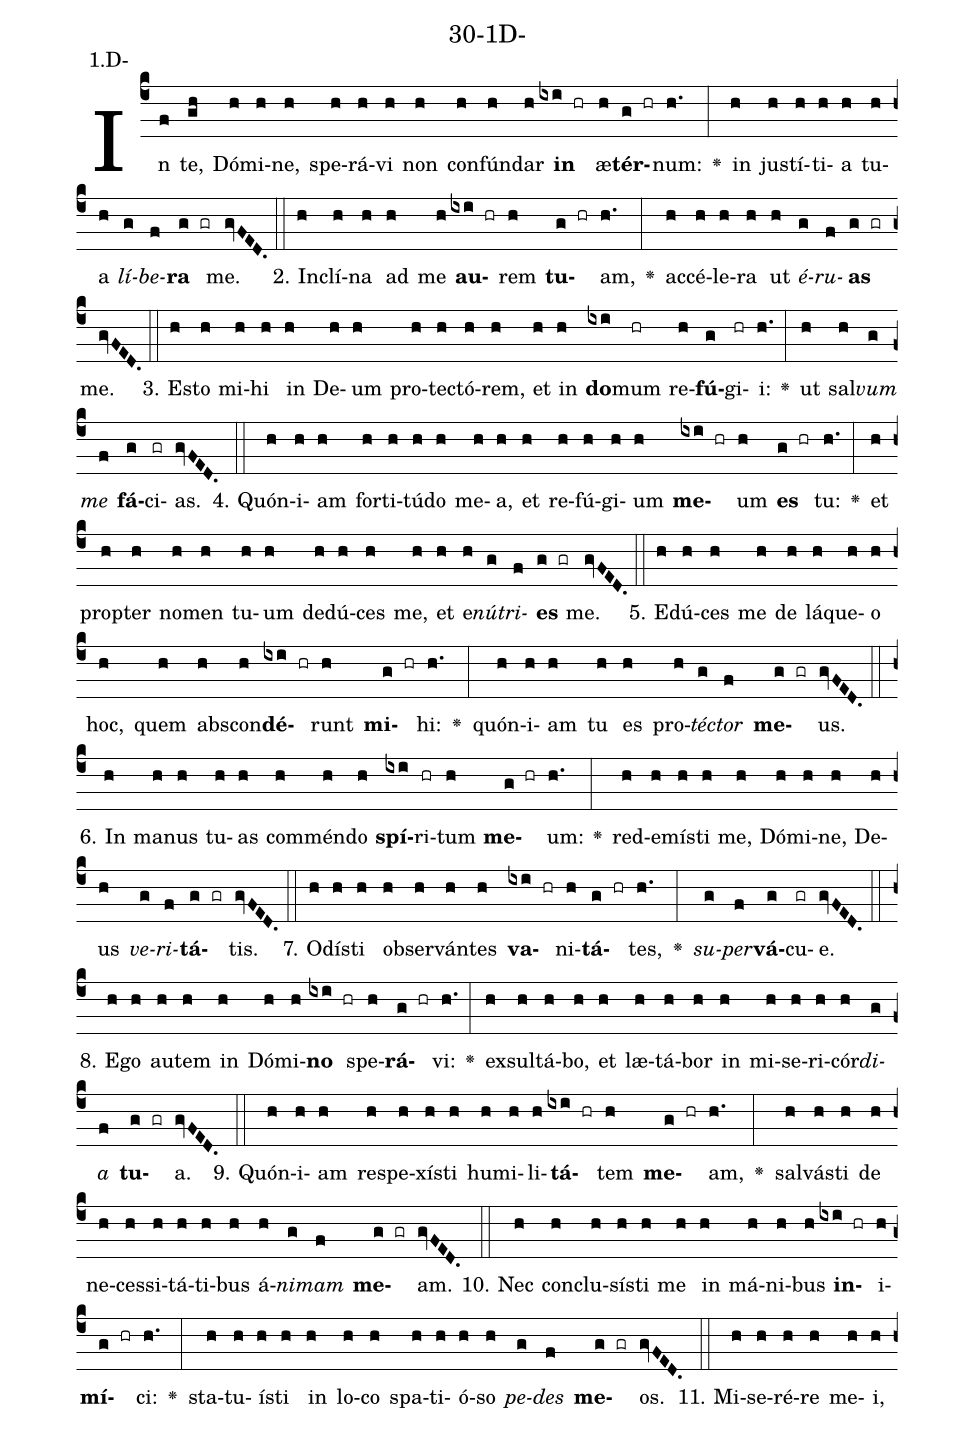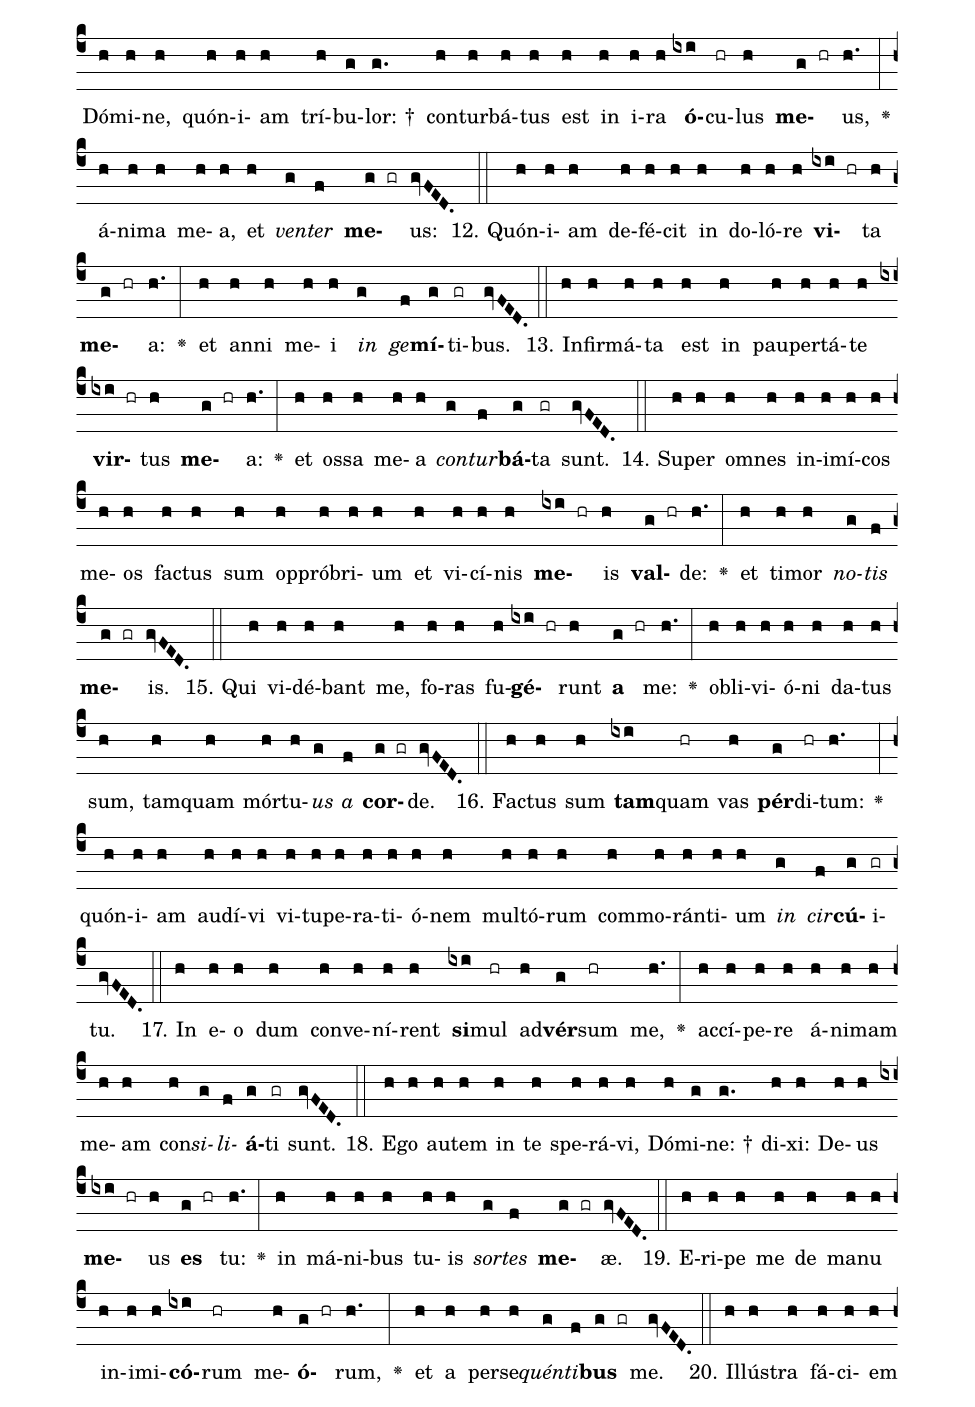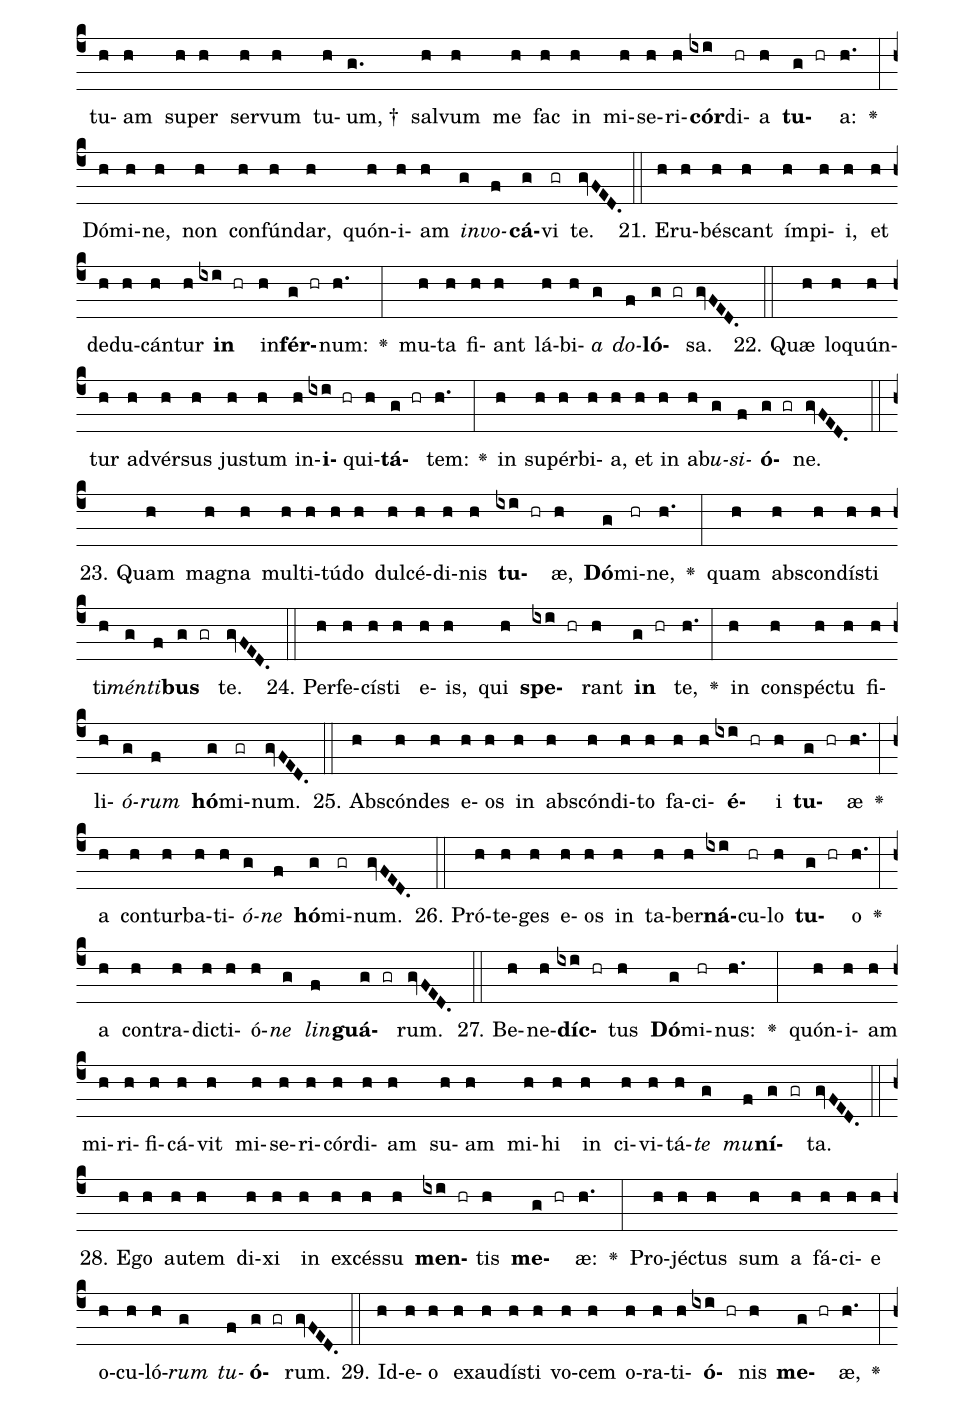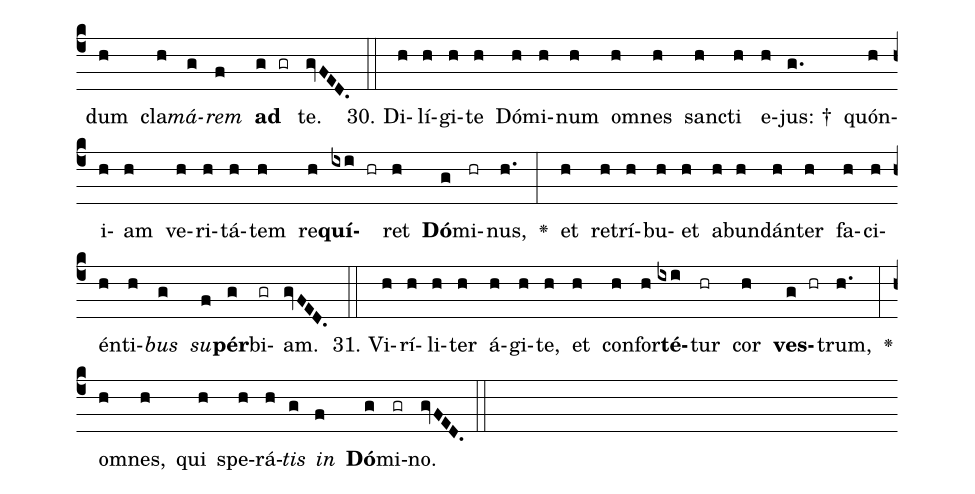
name: 30-1D-;
annotation: 1.D-;
%%
(c4)In(f) te,(gh) Dó(h)mi(h)ne,(h) spe(h)rá(h)vi(h) non(h) con(h)fún(h)dar(h) <b>in</b>(ixi hr) æ(h)<b>tér</b>(g hr)num:(h.) <v>\greheightstar</v>(:) in(h) jus(h)tí(h)ti(h)a(h) tu(h)a(h) <i>lí</i>(g)<i>be</i>(f)<b>ra</b>(g gr) me.(gvFED.) (::)
2. In(h)clí(h)na(h) ad(h) me(h) <b>au</b>(ixi hr)rem(h) <b>tu</b>(g hr)am,(h.) <v>\greheightstar</v>(:) ac(h)cé(h)le(h)ra(h) ut(h) <i>é</i>(g)<i>ru</i>(f)<b>as</b>(g gr) me.(gvFED.) (::)
3. Es(h)to(h) mi(h)hi(h) in(h) De(h)um(h) pro(h)tec(h)tó(h)rem,(h) et(h) in(h) <b>do</b>(ixi)mum(hr) re(h)<b>fú</b>(g)gi(hr)i:(h.) <v>\greheightstar</v>(:) ut(h) sal(h)<i>vum</i>(g) <i>me</i>(f) <b>fá</b>(g)ci(gr)as.(gvFED.) (::)
4. Quón(h)i(h)am(h) for(h)ti(h)tú(h)do(h) me(h)a,(h) et(h) re(h)fú(h)gi(h)um(h) <b>me</b>(ixi hr)um(h) <b>es</b>(g hr) tu:(h.) <v>\greheightstar</v>(:) et(h) prop(h)ter(h) no(h)men(h) tu(h)um(h) de(h)dú(h)ces(h) me,(h) et(h) e(h)<i>nú</i>(g)<i>tri</i>(f)<b>es</b>(g gr) me.(gvFED.) (::)
5. E(h)dú(h)ces(h) me(h) de(h) lá(h)que(h)o(h) hoc,(h) quem(h) abs(h)con(h)<b>dé</b>(ixi hr)runt(h) <b>mi</b>(g hr)hi:(h.) <v>\greheightstar</v>(:) quón(h)i(h)am(h) tu(h) es(h) pro(h)<i>téc</i>(g)<i>tor</i>(f) <b>me</b>(g gr)us.(gvFED.) (::)
6. In(h) ma(h)nus(h) tu(h)as(h) com(h)mén(h)do(h) <b>spí</b>(ixi)ri(hr)tum(h) <b>me</b>(g hr)um:(h.) <v>\greheightstar</v>(:) red(h)e(h)mís(h)ti(h) me,(h) Dó(h)mi(h)ne,(h) De(h)us(h) <i>ve</i>(g)<i>ri</i>(f)<b>tá</b>(g gr)tis.(gvFED.) (::)
7. O(h)dís(h)ti(h) ob(h)ser(h)ván(h)tes(h) <b>va</b>(ixi hr)ni(h)<b>tá</b>(g hr)tes,(h.) <v>\greheightstar</v>(:) <i>su</i>(g)<i>per</i>(f)<b>vá</b>(g)cu(gr)e.(gvFED.) (::)
8. E(h)go(h) au(h)tem(h) in(h) Dó(h)mi(h)<b>no</b>(ixi hr) spe(h)<b>rá</b>(g hr)vi:(h.) <v>\greheightstar</v>(:) ex(h)sul(h)tá(h)bo,(h) et(h) læ(h)tá(h)bor(h) in(h) mi(h)se(h)ri(h)cór(h)<i>di</i>(g)<i>a</i>(f) <b>tu</b>(g gr)a.(gvFED.) (::)
9. Quón(h)i(h)am(h) re(h)spe(h)xís(h)ti(h) hu(h)mi(h)li(h)<b>tá</b>(ixi hr)tem(h) <b>me</b>(g hr)am,(h.) <v>\greheightstar</v>(:) sal(h)vás(h)ti(h) de(h) ne(h)ces(h)si(h)tá(h)ti(h)bus(h) á(h)<i>ni</i>(g)<i>mam</i>(f) <b>me</b>(g gr)am.(gvFED.) (::)
10. Nec(h) con(h)clu(h)sís(h)ti(h) me(h) in(h) má(h)ni(h)bus(h) <b>in</b>(ixi hr)i(h)<b>mí</b>(g hr)ci:(h.) <v>\greheightstar</v>(:) sta(h)tu(h)ís(h)ti(h) in(h) lo(h)co(h) spa(h)ti(h)ó(h)so(h) <i>pe</i>(g)<i>des</i>(f) <b>me</b>(g gr)os.(gvFED.) (::)
11. Mi(h)se(h)ré(h)re(h) me(h)i,(h) Dó(h)mi(h)ne,(h) quón(h)i(h)am(h) trí(h)bu(g)lor: †(g.) con(h)tur(h)bá(h)tus(h) est(h) in(h) i(h)ra(h) <b>ó</b>(ixi)cu(hr)lus(h) <b>me</b>(g hr)us,(h.) <v>\greheightstar</v>(:) á(h)ni(h)ma(h) me(h)a,(h) et(h) <i>ven</i>(g)<i>ter</i>(f) <b>me</b>(g gr)us:(gvFED.) (::)
12. Quón(h)i(h)am(h) de(h)fé(h)cit(h) in(h) do(h)ló(h)re(h) <b>vi</b>(ixi hr)ta(h) <b>me</b>(g hr)a:(h.) <v>\greheightstar</v>(:) et(h) an(h)ni(h) me(h)i(h) <i>in</i>(g) <i>ge</i>(f)<b>mí</b>(g)ti(gr)bus.(gvFED.) (::)
13. In(h)fir(h)má(h)ta(h) est(h) in(h) pau(h)per(h)tá(h)te(h) <b>vir</b>(ixi hr)tus(h) <b>me</b>(g hr)a:(h.) <v>\greheightstar</v>(:) et(h) os(h)sa(h) me(h)a(h) <i>con</i>(g)<i>tur</i>(f)<b>bá</b>(g)ta(gr) sunt.(gvFED.) (::)
14. Su(h)per(h) om(h)nes(h) in(h)i(h)mí(h)cos(h) me(h)os(h) fac(h)tus(h) sum(h) op(h)pró(h)bri(h)um(h) et(h) vi(h)cí(h)nis(h) <b>me</b>(ixi hr)is(h) <b>val</b>(g hr)de:(h.) <v>\greheightstar</v>(:) et(h) ti(h)mor(h) <i>no</i>(g)<i>tis</i>(f) <b>me</b>(g gr)is.(gvFED.) (::)
15. Qui(h) vi(h)dé(h)bant(h) me,(h) fo(h)ras(h) fu(h)<b>gé</b>(ixi hr)runt(h) <b>a</b>(g hr) me:(h.) <v>\greheightstar</v>(:) ob(h)li(h)vi(h)ó(h)ni(h) da(h)tus(h) sum,(h) tam(h)quam(h) mór(h)tu(h)<i>us</i>(g) <i>a</i>(f) <b>cor</b>(g gr)de.(gvFED.) (::)
16. Fac(h)tus(h) sum(h) <b>tam</b>(ixi)quam(hr) vas(h) <b>pér</b>(g)di(hr)tum:(h.) <v>\greheightstar</v>(:) quón(h)i(h)am(h) au(h)dí(h)vi(h) vi(h)tu(h)pe(h)ra(h)ti(h)ó(h)nem(h) mul(h)tó(h)rum(h) com(h)mo(h)rán(h)ti(h)um(h) <i>in</i>(g) <i>cir</i>(f)<b>cú</b>(g)i(gr)tu.(gvFED.) (::)
17. In(h) e(h)o(h) dum(h) con(h)ve(h)ní(h)rent(h) <b>si</b>(ixi)mul(hr) ad(h)<b>vér</b>(g)sum(hr) me,(h.) <v>\greheightstar</v>(:) ac(h)cí(h)pe(h)re(h) á(h)ni(h)mam(h) me(h)am(h) con(h)<i>si</i>(g)<i>li</i>(f)<b>á</b>(g)ti(gr) sunt.(gvFED.) (::)
18. E(h)go(h) au(h)tem(h) in(h) te(h) spe(h)rá(h)vi,(h) Dó(h)mi(g)ne: †(g.) di(h)xi:(h) De(h)us(h) <b>me</b>(ixi hr)us(h) <b>es</b>(g hr) tu:(h.) <v>\greheightstar</v>(:) in(h) má(h)ni(h)bus(h) tu(h)is(h) <i>sor</i>(g)<i>tes</i>(f) <b>me</b>(g gr)æ.(gvFED.) (::)
19. E(h)ri(h)pe(h) me(h) de(h) ma(h)nu(h) in(h)i(h)mi(h)<b>có</b>(ixi)rum(hr) me(h)<b>ó</b>(g hr)rum,(h.) <v>\greheightstar</v>(:) et(h) a(h) per(h)se(h)<i>quén</i>(g)<i>ti</i>(f)<b>bus</b>(g gr) me.(gvFED.) (::)
20. Il(h)lús(h)tra(h) fá(h)ci(h)em(h) tu(h)am(h) su(h)per(h) ser(h)vum(h) tu(h)um, †(g.) sal(h)vum(h) me(h) fac(h) in(h) mi(h)se(h)ri(h)<b>cór</b>(ixi)di(hr)a(h) <b>tu</b>(g hr)a:(h.) <v>\greheightstar</v>(:) Dó(h)mi(h)ne,(h) non(h) con(h)fún(h)dar,(h) quón(h)i(h)am(h) <i>in</i>(g)<i>vo</i>(f)<b>cá</b>(g)vi(gr) te.(gvFED.) (::)
21. E(h)ru(h)bés(h)cant(h) ím(h)pi(h)i,(h) et(h) de(h)du(h)cán(h)tur(h) <b>in</b>(ixi hr) in(h)<b>fér</b>(g hr)num:(h.) <v>\greheightstar</v>(:) mu(h)ta(h) fi(h)ant(h) lá(h)bi(h)<i>a</i>(g) <i>do</i>(f)<b>ló</b>(g gr)sa.(gvFED.) (::)
22. Quæ(h) lo(h)quún(h)tur(h) ad(h)vér(h)sus(h) jus(h)tum(h) in(h)<b>i</b>(ixi hr)qui(h)<b>tá</b>(g hr)tem:(h.) <v>\greheightstar</v>(:) in(h) su(h)pér(h)bi(h)a,(h) et(h) in(h) ab(h)<i>u</i>(g)<i>si</i>(f)<b>ó</b>(g gr)ne.(gvFED.) (::)
23. Quam(h) ma(h)gna(h) mul(h)ti(h)tú(h)do(h) dul(h)cé(h)di(h)nis(h) <b>tu</b>(ixi hr)æ,(h) <b>Dó</b>(g)mi(hr)ne,(h.) <v>\greheightstar</v>(:) quam(h) abs(h)con(h)dís(h)ti(h) ti(h)<i>mén</i>(g)<i>ti</i>(f)<b>bus</b>(g gr) te.(gvFED.) (::)
24. Per(h)fe(h)cís(h)ti(h) e(h)is,(h) qui(h) <b>spe</b>(ixi hr)rant(h) <b>in</b>(g hr) te,(h.) <v>\greheightstar</v>(:) in(h) con(h)spéc(h)tu(h) fi(h)li(h)<i>ó</i>(g)<i>rum</i>(f) <b>hó</b>(g)mi(gr)num.(gvFED.) (::)
25. Abs(h)cón(h)des(h) e(h)os(h) in(h) abs(h)cón(h)di(h)to(h) fa(h)ci(h)<b>é</b>(ixi hr)i(h) <b>tu</b>(g hr)æ(h.) <v>\greheightstar</v>(:) a(h) con(h)tur(h)ba(h)ti(h)<i>ó</i>(g)<i>ne</i>(f) <b>hó</b>(g)mi(gr)num.(gvFED.) (::)
26. Pró(h)te(h)ges(h) e(h)os(h) in(h) ta(h)ber(h)<b>ná</b>(ixi)cu(hr)lo(h) <b>tu</b>(g hr)o(h.) <v>\greheightstar</v>(:) a(h) con(h)tra(h)dic(h)ti(h)ó(h)<i>ne</i>(g) <i>lin</i>(f)<b>guá</b>(g gr)rum.(gvFED.) (::)
27. Be(h)ne(h)<b>díc</b>(ixi hr)tus(h) <b>Dó</b>(g)mi(hr)nus:(h.) <v>\greheightstar</v>(:) quón(h)i(h)am(h) mi(h)ri(h)fi(h)cá(h)vit(h) mi(h)se(h)ri(h)cór(h)di(h)am(h) su(h)am(h) mi(h)hi(h) in(h) ci(h)vi(h)tá(h)<i>te</i>(g) <i>mu</i>(f)<b>ní</b>(g gr)ta.(gvFED.) (::)
28. E(h)go(h) au(h)tem(h) di(h)xi(h) in(h) ex(h)cés(h)su(h) <b>men</b>(ixi hr)tis(h) <b>me</b>(g hr)æ:(h.) <v>\greheightstar</v>(:) Pro(h)jéc(h)tus(h) sum(h) a(h) fá(h)ci(h)e(h) o(h)cu(h)ló(h)<i>rum</i>(g) <i>tu</i>(f)<b>ó</b>(g gr)rum.(gvFED.) (::)
29. Id(h)e(h)o(h) ex(h)au(h)dís(h)ti(h) vo(h)cem(h) o(h)ra(h)ti(h)<b>ó</b>(ixi hr)nis(h) <b>me</b>(g hr)æ,(h.) <v>\greheightstar</v>(:) dum(h) cla(h)<i>má</i>(g)<i>rem</i>(f) <b>ad</b>(g gr) te.(gvFED.) (::)
30. Di(h)lí(h)gi(h)te(h) Dó(h)mi(h)num(h) om(h)nes(h) sanc(h)ti(h) e(h)jus: †(g.) quón(h)i(h)am(h) ve(h)ri(h)tá(h)tem(h) re(h)<b>quí</b>(ixi hr)ret(h) <b>Dó</b>(g)mi(hr)nus,(h.) <v>\greheightstar</v>(:) et(h) re(h)trí(h)bu(h)et(h) ab(h)un(h)dán(h)ter(h) fa(h)ci(h)én(h)ti(h)<i>bus</i>(g) <i>su</i>(f)<b>pér</b>(g)bi(gr)am.(gvFED.) (::)
31. Vi(h)rí(h)li(h)ter(h) á(h)gi(h)te,(h) et(h) con(h)for(h)<b>té</b>(ixi)tur(hr) cor(h) <b>ves</b>(g hr)trum,(h.) <v>\greheightstar</v>(:) om(h)nes,(h) qui(h) spe(h)rá(h)<i>tis</i>(g) <i>in</i>(f) <b>Dó</b>(g)mi(gr)no.(gvFED.) (::)
